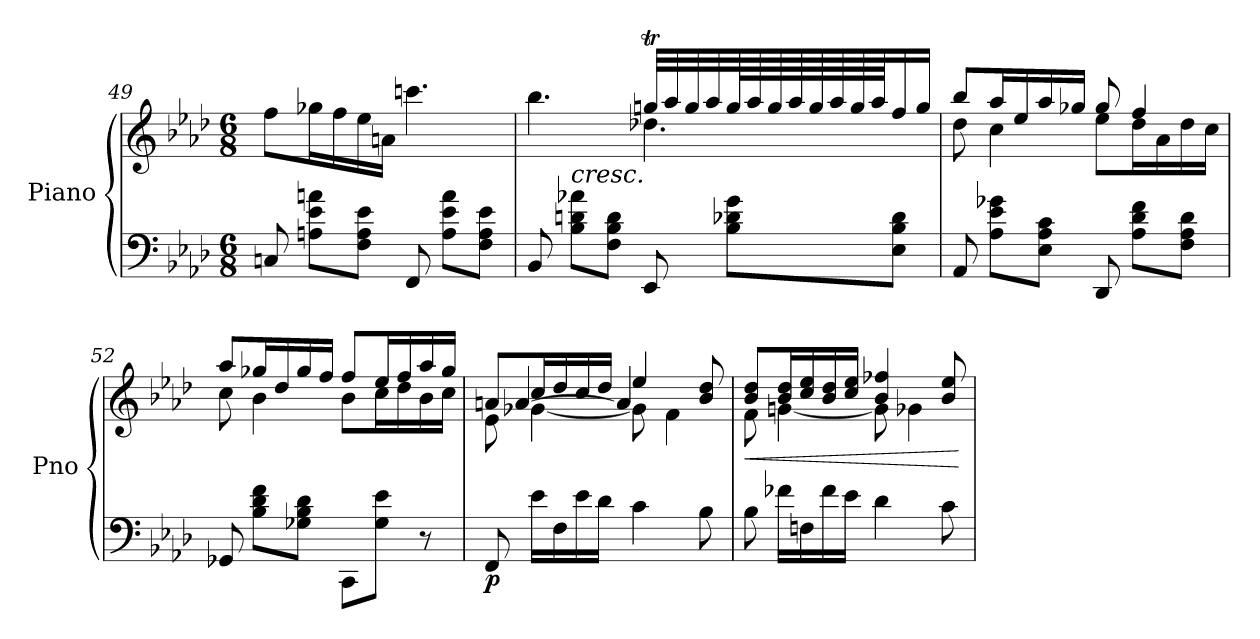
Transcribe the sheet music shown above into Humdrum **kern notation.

**kern	**kern	**dynam
*part1	*part1	*part1
*staff2	*staff1	*staff1/2
*I"Piano	*	*
*I'Pno	*	*
*clefF4	*clefG2	*
*k[b-e-a-d-]	*k[b-e-a-d-]	*
*M6/8	*M6/8	*
=49	=49	=49
8Cn/	8ff\L	.
8An\ 8e-\ 8an\L	16gg-X\L	.
.	16ff\	.
8F\ 8A\ 8e-\J	16ee-\	.
.	16an\JJ	.
8FF/	4.cccn\	.
8A\ 8e-\ 8a\L	.	.
8F\ 8A\ 8e-\J	.	.
!!LO:LB:g=z
=50	=50	=50
*	*^	*
8BB-/	4.bb-\	4.reyy	.
!LO:TX:a:i:t=cresc.	!	!	!
8B-\ 8dn\ 8a-X\L	.	.	.
8F\ 8B-\ 8d\J	.	.	.
8EE-/	32ggnt/LLL	4.dd-X\	.
.	32aa-/	.	.
.	32gg/	.	.
.	32aa-/	.	.
8B-\ 8d-X\ 8g\L	64gg/L	.	.
.	64aa-/	.	.
.	64gg/	.	.
.	64aa-/	.	.
.	64gg/	.	.
.	64aa-/	.	.
.	64gg/	.	.
.	64aa-/JJ	.	.
8E-\ 8B-\ 8d-\J	16ff/	.	.
.	16gg/JJ	.	.
=51	=51	=51	=51
8AA-/	8bb-/L	8dd-\	.
8A-\ 8e-\ 8g-X\L	16aa-/L	4cc\	.
.	16ee-/	.	.
8E-\ 8A-\ 8c\J	16aa-/	.	.
.	16gg-X/JJ	.	.
8DD-/	8gg-/	8ee-\L	.
8A-\ 8d-\ 8f\L	4ff/	16dd-\L	.
.	.	16a-\	.
8F\ 8A-\ 8d-\J	.	16dd-\	.
.	.	16cc\JJ	.
=52	=52	=52	=52
8GG-X/	8aa-/L	8cc\	.
8B-\ 8d-\ 8f\L	16gg-X/L	4b-\	.
.	16dd-/	.	.
8G-X\ 8B-\ 8d-\J	16gg-/	.	.
.	16ff/JJ	.	.
8CC\L	8ff/L	8b-\L	.
8G-\ 8e-\J	16ee-/L	16cc\L	.
.	16ff/	16dd-\	.
8r	16aa-/	16b-\	.
.	16gg-/JJ	16cc\JJ	.
=53	=53	=53	=53
*	*	*^	*
!	!	!	!	!LO:DY:b=2
8FF/	8an/L	8e-\	8rEEyy	p
16e-\LL	16cc/L	[4g-X\	[4a/	.
16F\	16dd-/	.	.	.
16e-\	16cc/	.	.	.
16d-\JJ	16dd-/JJ	.	.	.
4c\	4ee-/	8g-\]	4a/]	.
.	.	4f\	.	.
8B-\	8b-/ 8dd-/	.	8rAyy	.
!!LO:PB:g=z
=54	=54	=54	=54	=54
!	!	!	!	!LO:HP:b
*	*	*v	*v	*
8B-\	8b-/ 8dd-/L	8f\	<
16f-X\LL	16b-/ 16dd-/L	[4gn\	.
16Fn\	16cc/ 16ee-/	.	.
16f-\	16b-/ 16dd-/	.	.
16e-\JJ	16cc/ 16ee-/JJ	.	.
4d-\	4b-/ 4ff-X/	8g\]	.
.	.	4g-X\	.
8c\	8b-/ 8ee-/	.	.
*	*v	*v	*
.	.	[
=	=	=
*-	*-	*-
